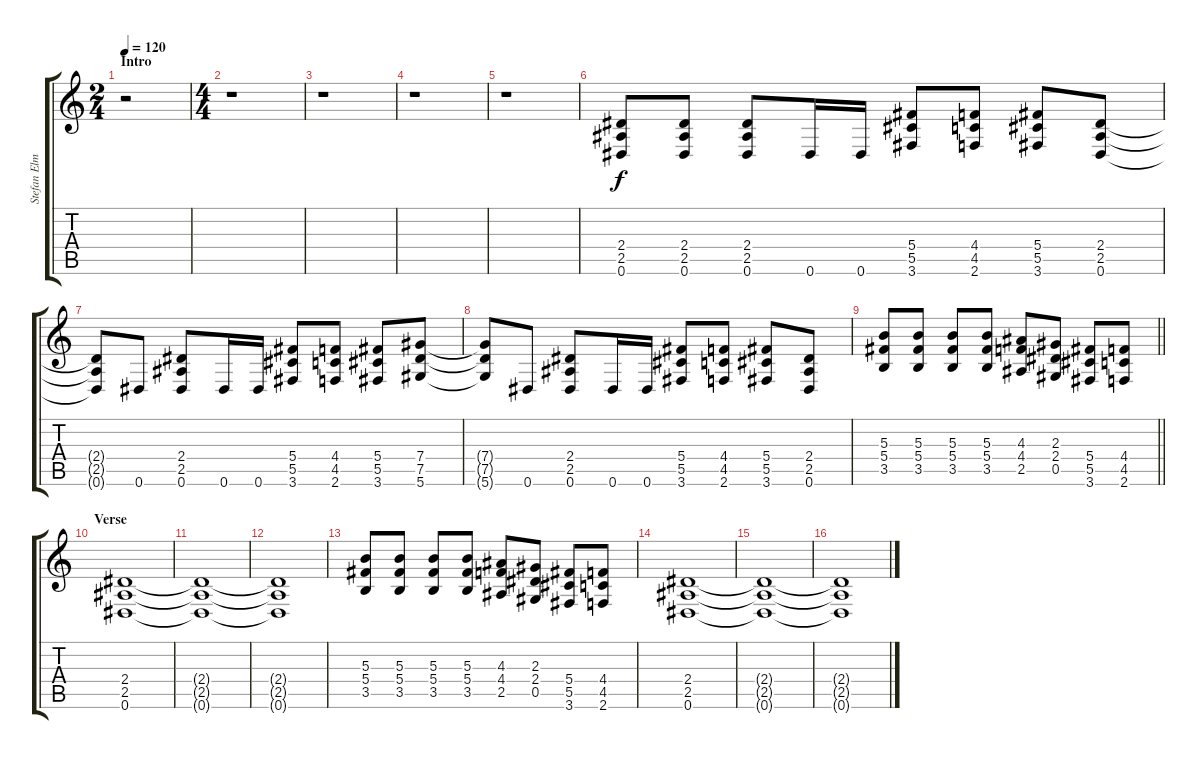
\track ("Stefan Elmgren" "Stefan Elm") {instrument distortionguitar}
\staff {score tabs}
\tuning (Eb4 Bb3 Gb3 Db3 Ab2 Eb2) {hide}
\ts (2 4)
\section ("" "Intro")
\tempo 120
\clef g2
\ks c
r.2{dy f instrument distortionguitar} |
\ts (4 4)
r.1 |
r.1 |
r.1 |
r.1 |
(2.4 2.5 0.6).8 (2.4 2.5 0.6).8 (2.4 2.5 0.6).8 0.6.16 0.6.16 (5.4 5.5 3.6).8 (4.4 4.5 2.6).8 (5.4 5.5 3.6).8 (2.4 2.5 0.6).8 |
(2.4{t} 2.5{t} 0.6{t}).8 0.6.8 (2.4 2.5 0.6).8 0.6.16 0.6.16 (5.4 5.5 3.6).8 (4.4 4.5 2.6).8 (5.4 5.5 3.6).8 (7.4 7.5 5.6).8 |
(7.4{t} 7.5{t} 5.6{t}).8 0.6.8 (2.4 2.5 0.6).8 0.6.16 0.6.16 (5.4 5.5 3.6).8 (4.4 4.5 2.6).8 (5.4 5.5 3.6).8 (2.4 2.5 0.6).8 |
\barLineRight lightlight
(5.3 5.4 3.5).8 (5.3 5.4 3.5).8 (5.3 5.4 3.5).8 (5.3 5.4 3.5).8 (4.3 4.4 2.5).8 (2.3 2.4 0.5).8 (5.4 5.5 3.6).8 (4.4 4.5 2.6).8 |
\section ("" "Verse")
(2.4 2.5 0.6).1 |
(2.4{t} 2.5{t} 0.6{t}).1 |
(2.4{t} 2.5{t} 0.6{t}).1 |
(5.3 5.4 3.5).8 (5.3 5.4 3.5).8 (5.3 5.4 3.5).8 (5.3 5.4 3.5).8 (4.3 4.4 2.5).8 (2.3 2.4 0.5).8 (5.4 5.5 3.6).8 (4.4 4.5 2.6).8 |
(2.4 2.5 0.6).1 |
(2.4{t} 2.5{t} 0.6{t}).1 |
(2.4{t} 2.5{t} 0.6{t}).1
